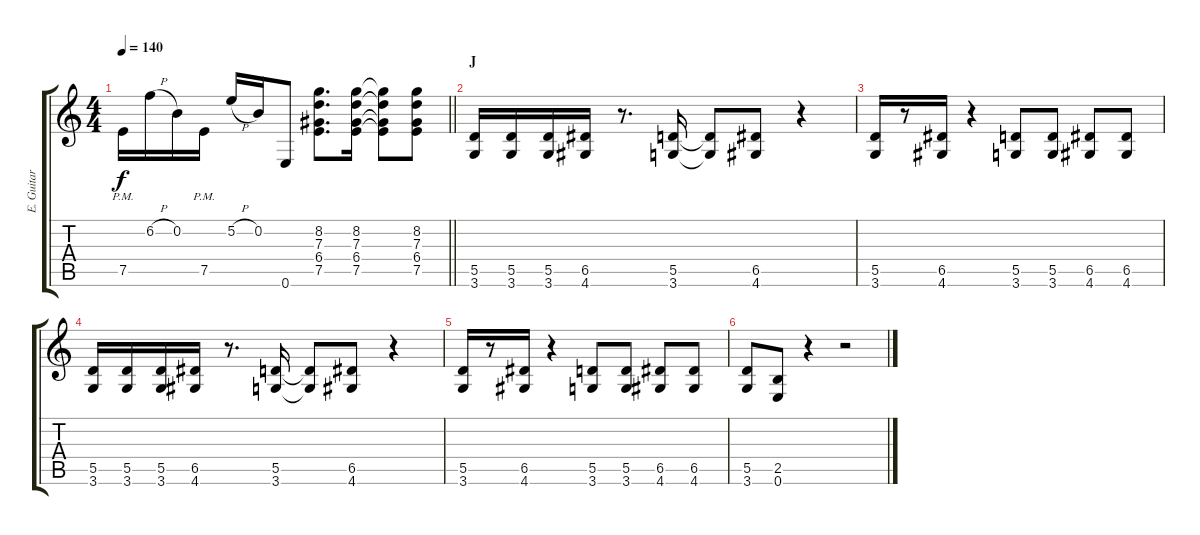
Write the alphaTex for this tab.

\track ("E. Guitar II" "E. Guitar ") {instrument overdrivenguitar}
\staff {score tabs}
\tuning (E4 B3 G3 D3 A2 E2) {hide}
\ts (4 4)
\tempo 140
\clef g2
\barLineRight lightlight
\ks c
7.5{pm}.16{dy f} 6.2{h}.16 0.2.16 7.5{pm}.16 5.2{h}.16 0.2.16 0.6.8 (8.2 7.3 6.4 7.5).8{d} (8.2 7.3 6.4 7.5).16 (8.2{t} 7.3{t} 6.4{t} 7.5{t}).8 (8.2 7.3 6.4 7.5).8 |
\section ("" "J")
(5.5 3.6).16 (5.5 3.6).16 (5.5 3.6).16 (6.5 4.6).16 r.8{d} (5.5 3.6).16 (5.5{t} 3.6{t}).8 (6.5 4.6).8 r.4 |
(5.5 3.6).16 r.8 (6.5 4.6).16 r.4 (5.5 3.6).8 (5.5 3.6).8 (6.5 4.6).8 (6.5 4.6).8 |
(5.5 3.6).16 (5.5 3.6).16 (5.5 3.6).16 (6.5 4.6).16 r.8{d} (5.5 3.6).16 (5.5{t} 3.6{t}).8 (6.5 4.6).8 r.4 |
(5.5 3.6).16 r.8 (6.5 4.6).16 r.4 (5.5 3.6).8 (5.5 3.6).8 (6.5 4.6).8 (6.5 4.6).8 |
(5.5 3.6).8 (2.5 0.6).8 r.4 r.2
